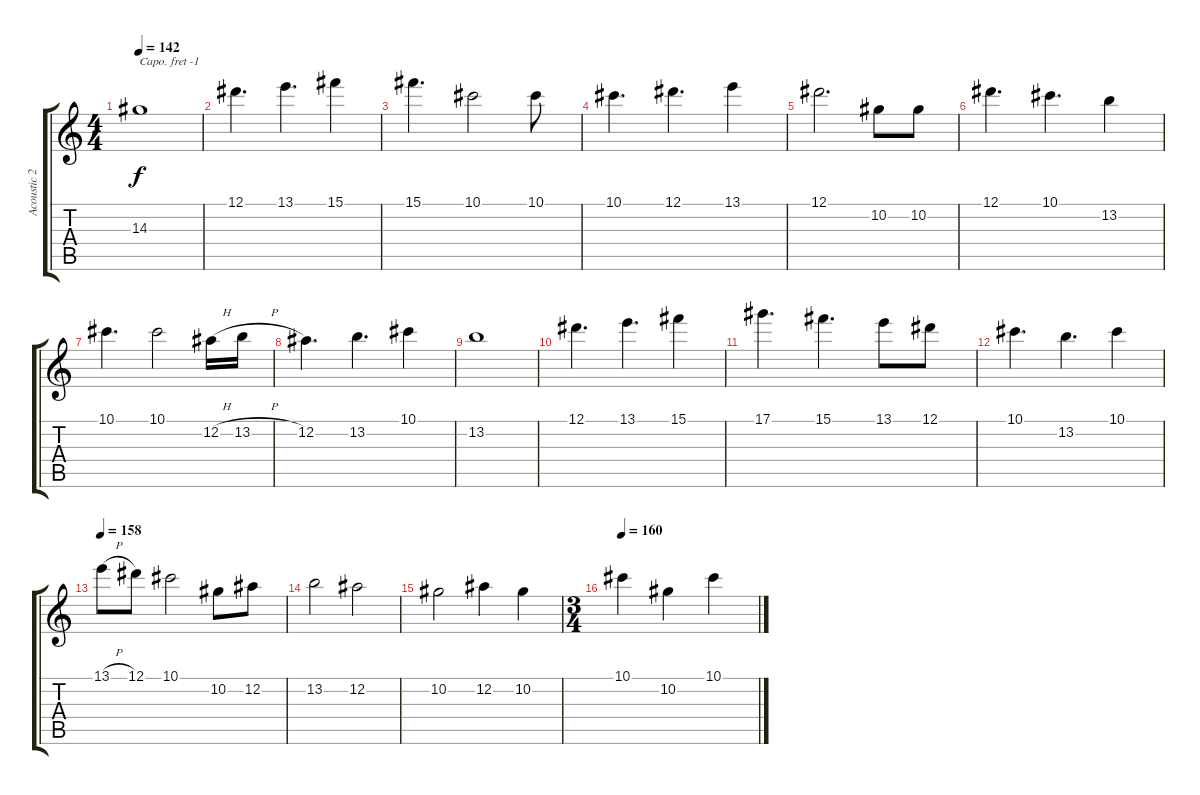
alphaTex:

\track ("Acoustic 2" "Acoustic 2") {instrument acousticguitarsteel}
\staff {score tabs}
\capo -1
\tuning (E4 B3 G3 D3 A2 E2) {hide}
\ts (4 4)
\tempo 142
\clef g2
\ks c
14.3.1{dy f} |
12.1.4{d} 13.1.4{d} 15.1.4 |
15.1.4{d} 10.1.2 10.1.8 |
10.1.4{d} 12.1.4{d} 13.1.4 |
12.1.2{d} 10.2.8 10.2.8 |
12.1.4{d} 10.1.4{d} 13.2.4 |
10.1.4{d} 10.1.2 12.2{h}.16 13.2{h}.16 |
12.2.4{d} 13.2.4{d} 10.1.4 |
13.2.1 |
12.1.4{d} 13.1.4{d} 15.1.4 |
17.1.4{d} 15.1.4{d} 13.1.8 12.1.8 |
10.1.4{d} 13.2.4{d} 10.1.4 |
\tempo 158
13.1{h}.8 12.1.8 10.1.2 10.2.8 12.2.8 |
13.2.2 12.2.2 |
10.2.2 12.2.4 10.2.4 |
\ts (3 4)
\tempo 160
10.1.4 10.2.4 10.1.4
